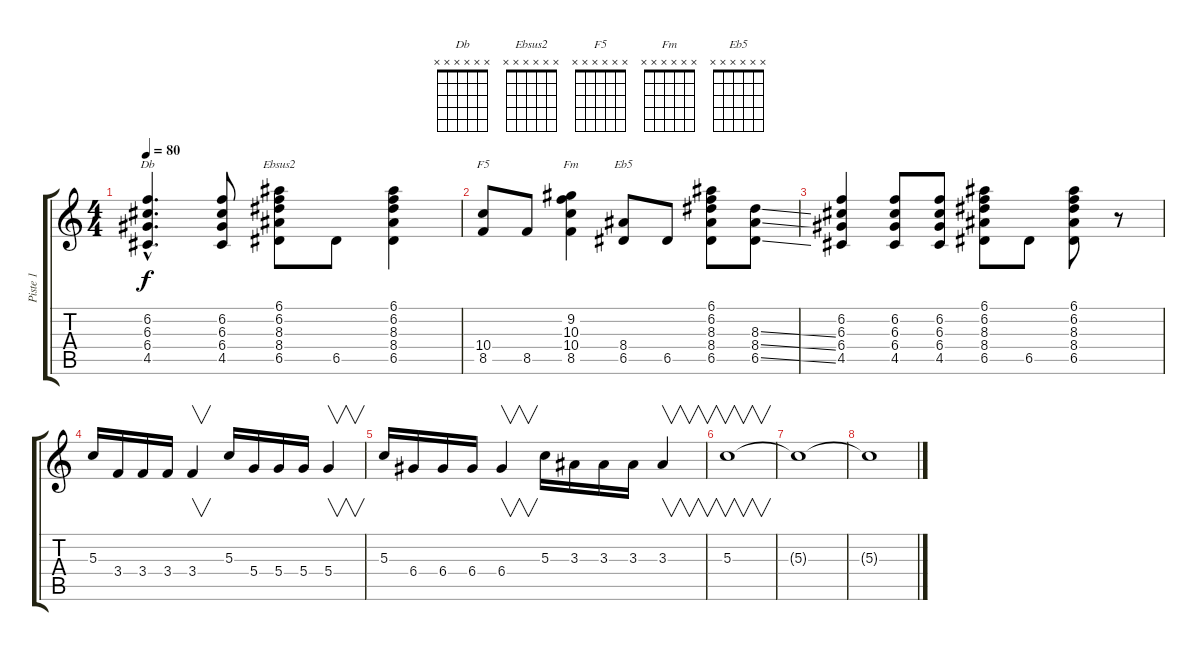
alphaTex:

\track ("Piste 1" "Piste 1") {instrument electricguitarjazz}
\staff {score tabs}
\tuning (E4 B3 G3 D3 A2 E2) {hide}
\chord ("Db" x x x x x x) {firstfret 0}
\chord ("Ebsus2" x x x x x x) {firstfret 0}
\chord ("F5" x x x x x x) {firstfret 0}
\chord ("Fm" x x x x x x) {firstfret 0}
\chord ("Eb5" x x x x x x) {firstfret 0}
\ts (4 4)
\tempo 80
\clef g2
\ks c
(6.2{hac} 6.3{hac} 6.4{hac} 4.5{hac}).4{d ch "Db" dy f} (6.2 6.3 6.4 4.5).8 (6.1 6.2 8.3 8.4 6.5).8{ch "Ebsus2"} 6.5.8 (6.1 6.2 8.3 8.4 6.5).4 |
(10.4 8.5).8{ch "F5"} 8.5.8 (9.2 10.3 10.4 8.5).4{ch "Fm"} (8.4 6.5).8{ch "Eb5"} 6.5.8 (6.1 6.2 8.3 8.4 6.5).8 (8.3{ss} 8.4{ss} 6.5{ss}).8 |
(6.2 6.3 6.4 4.5).4 (6.2 6.3 6.4 4.5).8 (6.2 6.3 6.4 4.5).8 (6.1 6.2 8.3 8.4 6.5).8 6.5.8 (6.1 6.2 8.3 8.4 6.5).8 r.8 |
5.3.16 3.4.16 3.4.16 3.4.16 3.4.4{v} 5.3.16 5.4.16 5.4.16 5.4.16 5.4.4{v} |
5.3.16 6.4.16 6.4.16 6.4.16 6.4.4{v} 5.3.16 3.3.16 3.3.16 3.3.16 3.3.4{v} |
5.3.1{v} |
5.3{t}.1 |
5.3{t}.1
